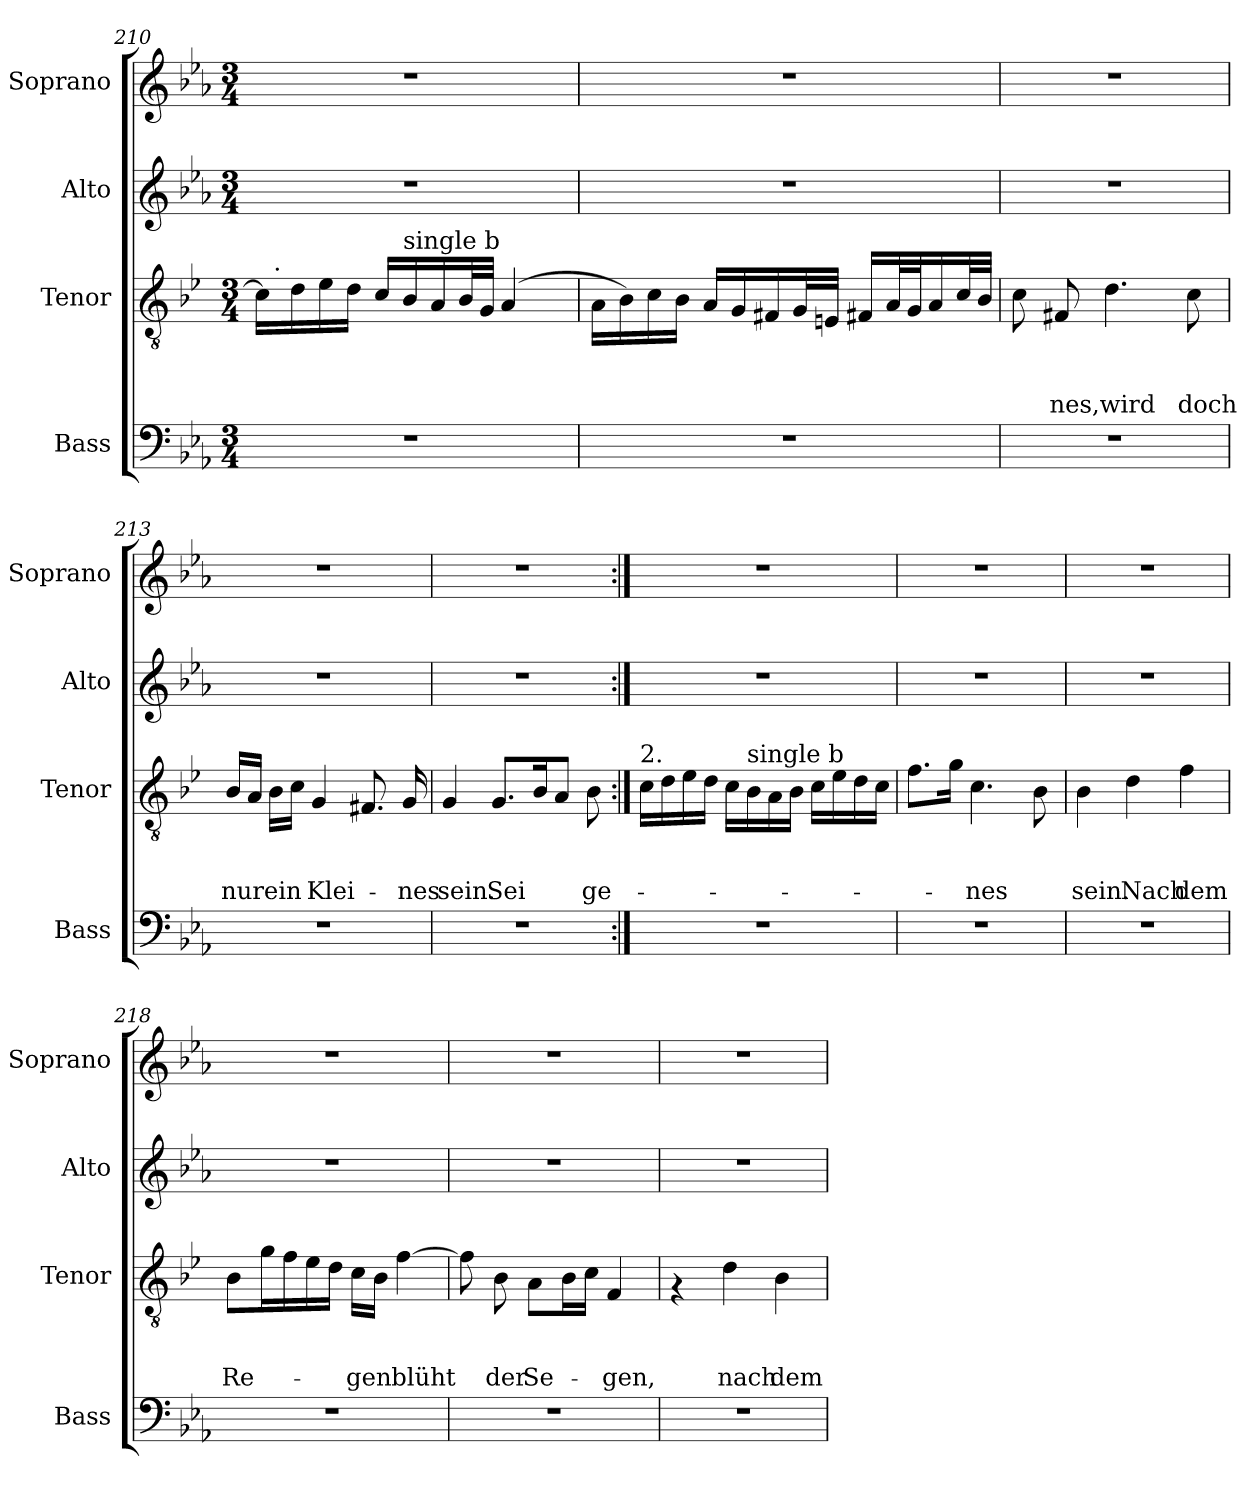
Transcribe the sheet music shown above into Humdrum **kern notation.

**kern	**kern	**text	**text	**text	**kern	**kern
*part4	*part3	*part3	*part3	*part3	*part2	*part1
*staff4	*staff3	*staff3	*staff3	*staff3	*staff2	*staff1
*I"Bass	*I"Tenor	*	*	*	*I"Alto	*I"Soprano
*I'Bass	*I'Tenor	*	*	*	*I'Alto	*I'Soprano
!!LO:LB:g=z
*clefF4	*clefGv2	*	*	*	*clefG2	*clefG2
*k[b-e-a-]	*k[b-e-]	*	*	*	*k[b-e-a-]	*k[b-e-a-]
*E-:	*B-:	*	*	*	*E-:	*E-:
*M3/4	*M3/4	*	*	*	*M3/4	*M3/4
=210	=210	=210	=210	=210	=210	=210
*	*^	*	*	*	*	*
2.r	16c>\LL]	32ryy	.	.	.	2.r	2.r
!	!	!LO:TX:a:t=.	!	!	!	!	!
.	.	2ryy	.	.	.	.	.
.	16d\	.	.	.	.	.	.
.	16e-\	.	.	.	.	.	.
.	16d\JJ	.	.	.	.	.	.
.	16c/LL	.	.	.	.	.	.
!	!LO:TX:a:t=single b	!	!	!	!	!	!
.	16B-/	.	.	.	.	.	.
.	16A/	.	.	.	.	.	.
.	32B-/L	.	.	.	.	.	.
.	32G/JJJ	.	.	.	.	.	.
.	(4A/	.	.	.	.	.	.
.	.	8..ryy	.	.	.	.	.
*	*v	*v	*	*	*	*	*
=211	=211	=211	=211	=211	=211	=211
2.r	16A\LL	.	.	.	2.r	2.r
.	16B-\)	.	.	.	.	.
.	16c\	.	.	.	.	.
.	16B-\JJ	.	.	.	.	.
.	16A/LL	.	.	.	.	.
.	16G/	.	.	.	.	.
.	16F#X/	.	.	.	.	.
.	32G/L	.	.	.	.	.
.	32En/JJJ	.	.	.	.	.
.	16F#X/LL	.	.	.	.	.
.	32A/L	.	.	.	.	.
.	32G/J	.	.	.	.	.
.	16A/	.	.	.	.	.
.	32c/L	.	.	.	.	.
.	32B-/JJJ	.	.	.	.	.
=212	=212	=212	=212	=212	=212	=212
2.r	8c\	.	.	.	2.r	2.r
!	!	!	!	!LO:LY:b	!	!
.	8F#X/	.	.	-nes,	.	.
!	!	!	!	!LO:LY:b	!	!
.	4.d\	.	.	wird	.	.
!	!	!	!	!LO:LY:b	!	!
.	8c\	.	.	doch	.	.
=213	=213	=213	=213	=213	=213	=213
!	!	!	!	!LO:LY:b	!	!
2.r	16B-/LL	.	.	nur	2.r	2.r
.	16A/JJ	.	.	.	.	.
!	!	!	!	!LO:LY:b	!	!
.	16B-\LL	.	.	ein	.	.
.	16c\JJ	.	.	.	.	.
!	!	!	!	!LO:LY:b	!	!
.	4G/	.	.	Klei-	.	.
.	8.F#X/	.	.	.	.	.
!	!	!	!	!LO:LY:b	!	!
.	16G/	.	.	-nes	.	.
!!LO:LB:g=z
=214	=214	=214	=214	=214	=214	=214
!	!	!	!	!LO:LY:b	!	!
2.r	4G/	.	.	sein.	2.r	2.r
!	!	!	!	!LO:LY:b	!	!
.	8.G/L	.	.	Sei	.	.
.	16B-/k	.	.	.	.	.
.	8A/J	.	.	.	.	.
!	!	!	!	!LO:LY:b	!	!
.	8B-\	.	.	ge-	.	.
=215:|!	=215:|!	=215:|!	=215:|!	=215:|!	=215:|!	=215:|!
!	!LO:TX:a:t=2.	!	!	!	!	!
2.r	16c\LL	.	.	.	2.r	2.r
.	16d\	.	.	.	.	.
.	16e-\	.	.	.	.	.
.	16d\JJ	.	.	.	.	.
.	16c\LL	.	.	.	.	.
!	!LO:TX:a:t=single b	!	!	!	!	!
.	16B-\	.	.	.	.	.
.	16A\	.	.	.	.	.
.	16B-\JJ	.	.	.	.	.
.	16c\LL	.	.	.	.	.
.	16e-\	.	.	.	.	.
.	16d\	.	.	.	.	.
.	16c\JJ	.	.	.	.	.
=216	=216	=216	=216	=216	=216	=216
2.r	8.f\L	.	.	.	2.r	2.r
.	16g\Jk	.	.	.	.	.
!	!	!	!	!LO:LY:b	!	!
.	4.c\	.	.	-nes	.	.
.	8B-\	.	.	.	.	.
=217	=217	=217	=217	=217	=217	=217
!	!	!	!	!LO:LY:b	!	!
2.r	4B-\	.	.	sein.	2.r	2.r
!	!	!	!	!LO:LY:b	!	!
.	4d\	.	.	Nach	.	.
!	!	!	!	!LO:LY:b	!	!
.	4f\	.	.	dem	.	.
=218	=218	=218	=218	=218	=218	=218
!	!	!	!	!LO:LY:b	!	!
2.r	8B-\L	.	.	Re-	2.r	2.r
.	16g\L	.	.	.	.	.
.	16f\	.	.	.	.	.
.	16e-\	.	.	.	.	.
.	16d\JJ	.	.	.	.	.
!	!	!	!	!LO:LY:b	!	!
.	16c\LL	.	.	-gen	.	.
.	16B-\JJ	.	.	.	.	.
!	!	!	!	!LO:LY:b	!	!
.	[>4f\	.	.	blüht	.	.
=219	=219	=219	=219	=219	=219	=219
2.r	8f\]	.	.	.	2.r	2.r
!	!	!	!	!LO:LY:b	!	!
.	8B-\	.	.	der	.	.
!	!	!	!	!LO:LY:b	!	!
.	8A\L	.	.	Se-	.	.
.	16B-\L	.	.	.	.	.
.	16c\JJ	.	.	.	.	.
!	!	!	!	!LO:LY:b	!	!
.	4F/	.	.	-gen,	.	.
!!LO:PB:g=z
=220	=220	=220	=220	=220	=220	=220
2.r	4rF	.	.	.	2.r	2.r
!	!	!	!	!LO:LY:b	!	!
.	4d\	.	.	nach	.	.
!	!	!	!	!LO:LY:b	!	!
.	4B-\	.	.	dem	.	.
=	=	=	=	=	=	=
*-	*-	*-	*-	*-	*-	*-
